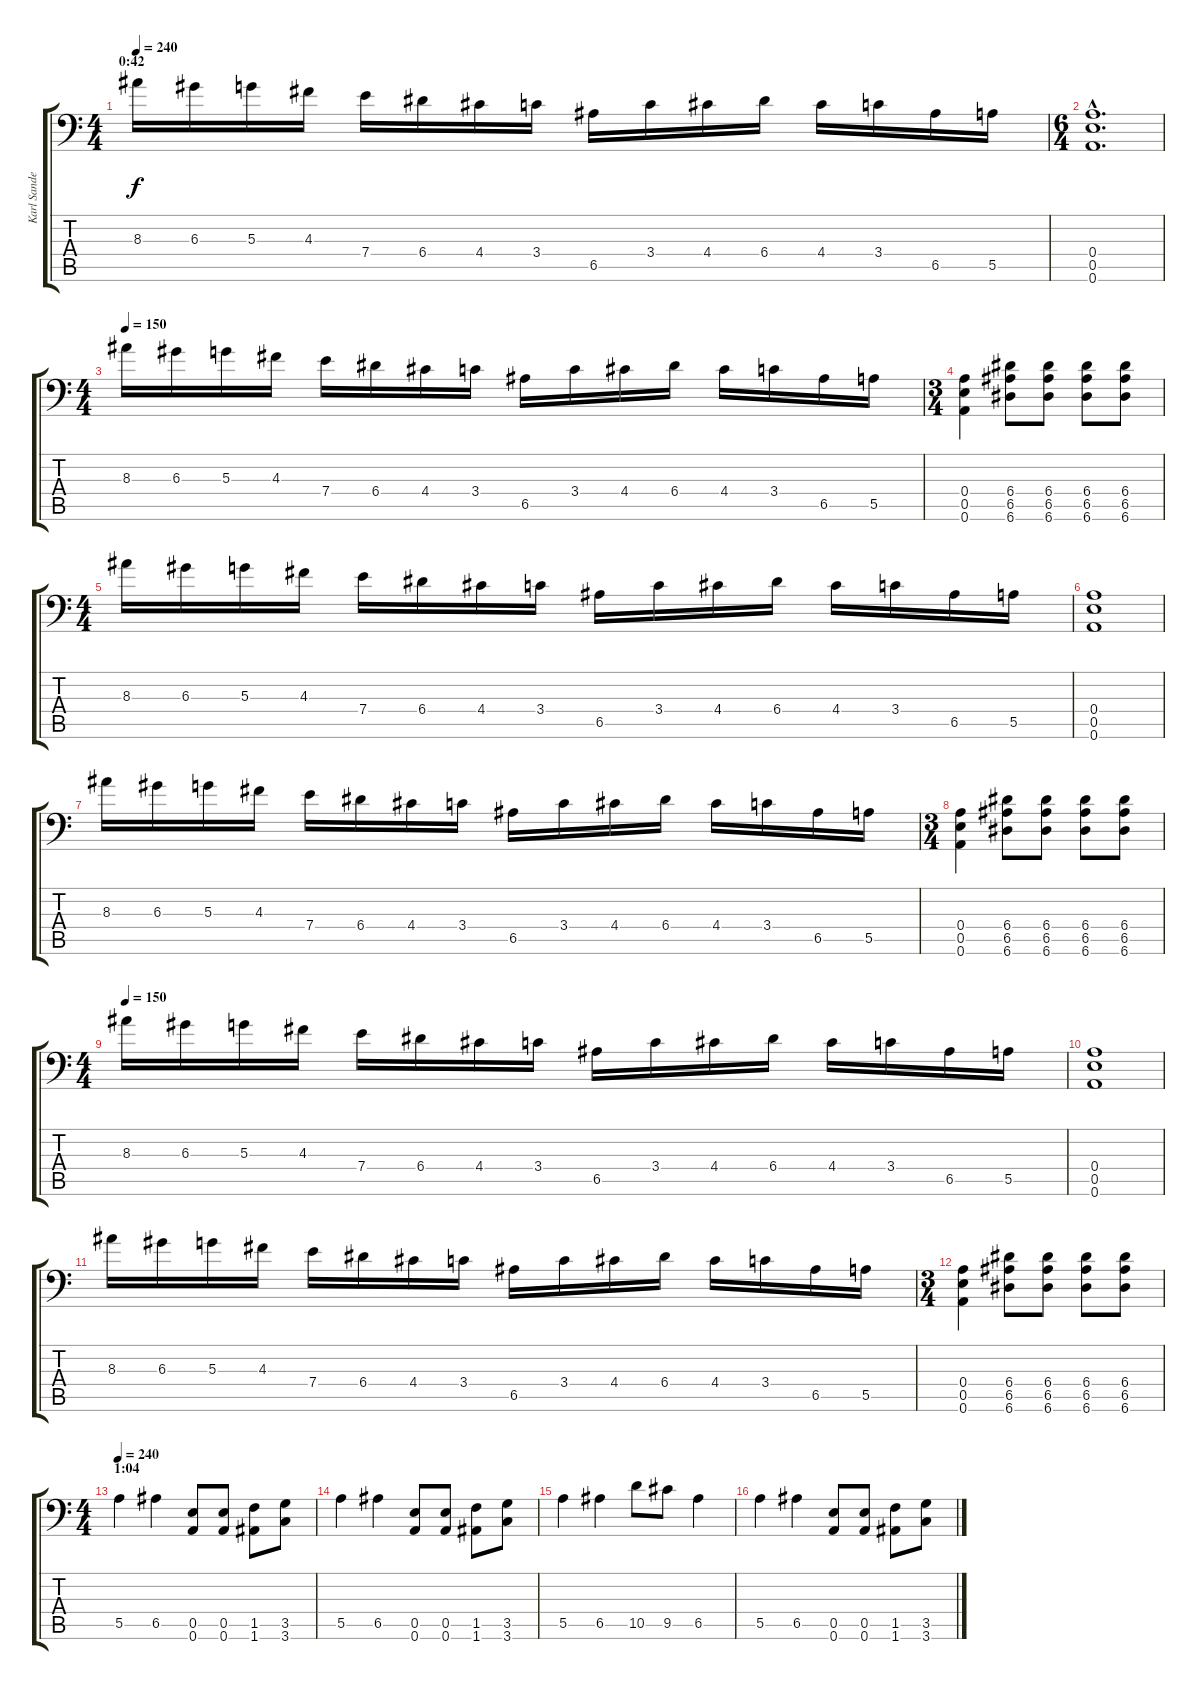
\track ("Karl Sanders" "Karl Sande") {instrument distortionguitar}
\staff {score tabs}
\tuning (B3 Gb3 D3 A2 E2 A1) {hide}
\ts (4 4)
\section ("" "0:42")
\tempo 240
\tempo 150
\tempo 240
\clef f4
\ks c
8.3.16{dy f instrument distortionguitar} 6.3.16 5.3.16 4.3.16 7.4.16 6.4.16 4.4.16 3.4.16 6.5.16 3.4.16 4.4.16 6.4.16 4.4.16 3.4.16 6.5.16 5.5.16 |
\ts (6 4)
(0.4{hac} 0.5{hac} 0.6{hac}).1{d} |
\ts (4 4)
\tempo 150
8.3.16 6.3.16 5.3.16 4.3.16 7.4.16 6.4.16 4.4.16 3.4.16 6.5.16 3.4.16 4.4.16 6.4.16 4.4.16 3.4.16 6.5.16 5.5.16 |
\ts (3 4)
(0.4 0.5 0.6).4 (6.4 6.5 6.6).8 (6.4 6.5 6.6).8 (6.4 6.5 6.6).8 (6.4 6.5 6.6).8 |
\ts (4 4)
8.3.16 6.3.16 5.3.16 4.3.16 7.4.16 6.4.16 4.4.16 3.4.16 6.5.16 3.4.16 4.4.16 6.4.16 4.4.16 3.4.16 6.5.16 5.5.16 |
(0.4 0.5 0.6).1 |
8.3.16 6.3.16 5.3.16 4.3.16 7.4.16 6.4.16 4.4.16 3.4.16 6.5.16 3.4.16 4.4.16 6.4.16 4.4.16 3.4.16 6.5.16 5.5.16 |
\ts (3 4)
(0.4 0.5 0.6).4 (6.4 6.5 6.6).8 (6.4 6.5 6.6).8 (6.4 6.5 6.6).8 (6.4 6.5 6.6).8 |
\ts (4 4)
\tempo 150
8.3.16 6.3.16 5.3.16 4.3.16 7.4.16 6.4.16 4.4.16 3.4.16 6.5.16 3.4.16 4.4.16 6.4.16 4.4.16 3.4.16 6.5.16 5.5.16 |
(0.4 0.5 0.6).1 |
8.3.16 6.3.16 5.3.16 4.3.16 7.4.16 6.4.16 4.4.16 3.4.16 6.5.16 3.4.16 4.4.16 6.4.16 4.4.16 3.4.16 6.5.16 5.5.16 |
\ts (3 4)
(0.4 0.5 0.6).4 (6.4 6.5 6.6).8 (6.4 6.5 6.6).8 (6.4 6.5 6.6).8 (6.4 6.5 6.6).8 |
\ts (4 4)
\section ("" "1:04")
\tempo 240
5.5.4 6.5.4 (0.5 0.6).8 (0.5 0.6).8 (1.5 1.6).8 (3.5 3.6).8 |
5.5.4 6.5.4 (0.5 0.6).8 (0.5 0.6).8 (1.5 1.6).8 (3.5 3.6).8 |
5.5.4 6.5.4 10.5.8 9.5.8 6.5.4 |
5.5.4 6.5.4 (0.5 0.6).8 (0.5 0.6).8 (1.5 1.6).8 (3.5 3.6).8
